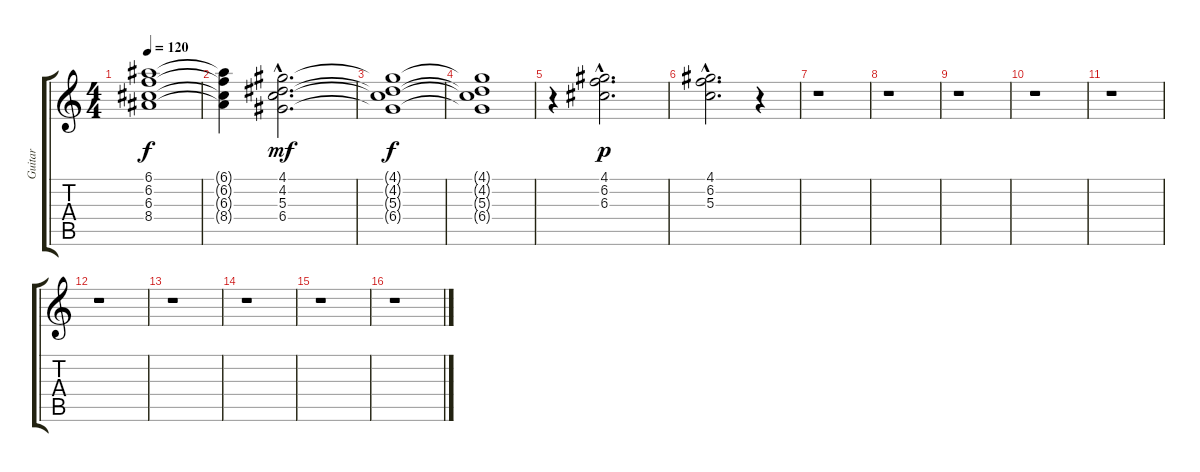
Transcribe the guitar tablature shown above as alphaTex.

\track ("Guitar" "Guitar") {instrument overdrivenguitar}
\staff {score tabs}
\tuning (E4 B3 G3 D3 A2 E2) {hide}
\ts (4 4)
\tempo 120
\clef g2
\ks c
(6.1{t} 6.2{t} 6.3{t} 8.4{t}).1{dy f} |
(6.1{t} 6.2{t} 6.3{t} 8.4{t}).4 (4.1{hac} 4.2{hac} 5.3{hac} 6.4{hac}).2{d dy mf} |
(4.1{t} 4.2{t} 5.3{t} 6.4{t}).1{dy f} |
(4.1{t} 4.2{t} 5.3{t} 6.4{t}).1 |
r.4 (4.1{hac} 6.2{hac} 6.3{hac}).2{d dy p balance 16 instrument ocarina} |
(4.1{hac} 6.2{hac} 5.3{hac}).2{d} r.4 |
r.1 |
r.1 |
r.1 |
r.1 |
r.1 |
r.1 |
r.1 |
r.1 |
r.1 |
r.1
